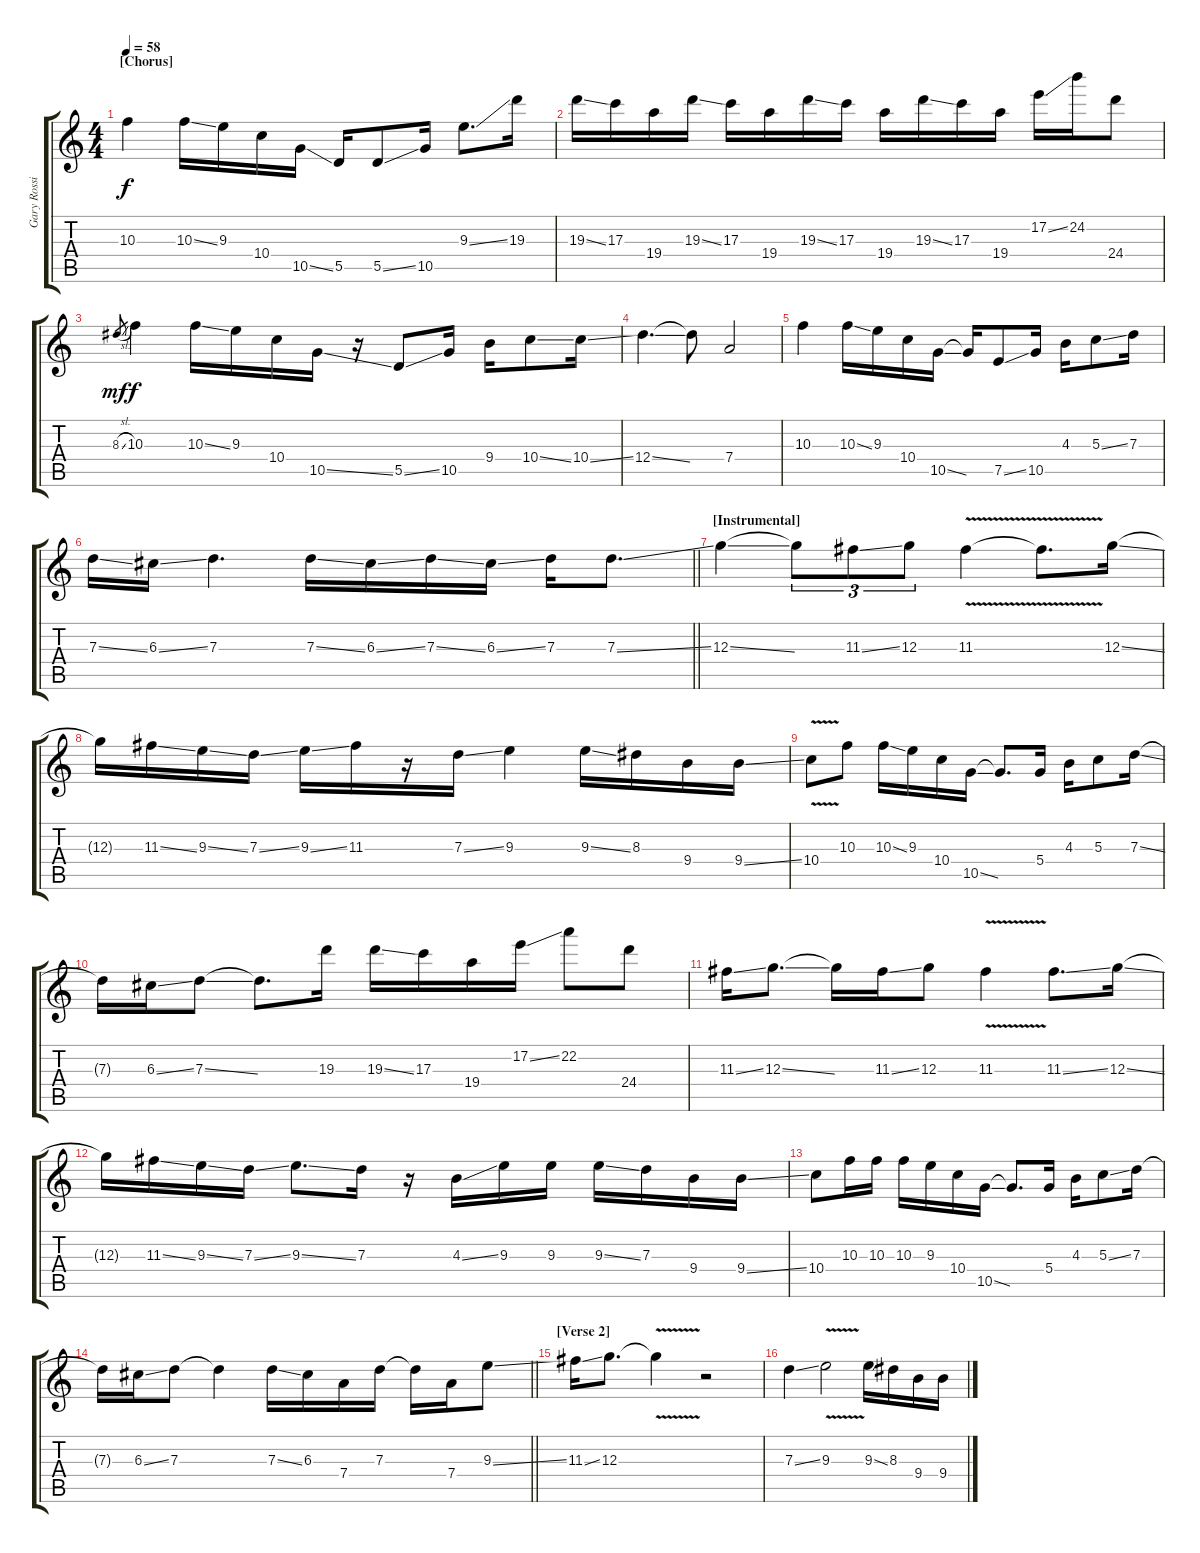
\track ("Gary Rossington (Slide/Rythm Guitar)" "Gary Rossi") {instrument overdrivenguitar}
\staff {score tabs}
\tuning (E4 B3 G3 D3 A2 E2) {hide}
\ts (4 4)
\section ("" "[Chorus]")
\tempo 58
\clef g2
\ks c
10.3.4{dy f} 10.3{ss}.16 9.3.16 10.4.16 10.5{ss}.16 5.5.16 5.5{ss}.8 10.5.16 9.3{ss}.8{d} 19.3.16 |
19.3{ss}.16 17.3.16 19.4.16 19.3{ss}.16 17.3.16 19.4.16 19.3{ss}.16 17.3.16 19.4.16 19.3{ss}.16 17.3.16 19.4.16 17.2{ss}.16 24.2.16 24.4.8 |
8.3{sl}.8{gr dy mf} 10.3.4{dy f} 10.3{ss}.16 9.3.16 10.4.16 10.5{ss}.16 r.16 5.5{ss}.8 10.5.16 9.4.16 10.4{ss}.8 10.4{ss}.16 |
12.4{ss}.4{d} 12.4{t}.8 7.4.2 |
10.3.4 10.3{ss}.16 9.3.16 10.4.16 10.5{ss}.16 10.5{t}.16 7.5{ss}.8 10.5.16 4.3.16 5.3{ss}.8 7.3.16 |
\barLineRight lightlight
7.3{ss}.16 6.3{ss}.16 7.3.4{d} 7.3{ss}.16 6.3{ss}.16 7.3{ss}.16 6.3{ss}.16 7.3.16 7.3{ss}.8{d} |
\section ("" "[Instrumental]")
12.3{ss}.4{volume 13} 12.3{t}.8{tu (3 2)} 11.3{ss}.8{tu (3 2)} 12.3.8{tu (3 2)} 11.3{v}.4 11.3{t}.8{d} 12.3{ss}.16 |
12.3{t}.16 11.3{ss}.16 9.3{ss}.16 7.3{ss}.16 9.3{ss}.16 11.3.16 r.16 7.3{ss}.16 9.3.4 9.3{ss}.16 8.3.16 9.4.16 9.4{ss}.16 |
10.4{v}.8 10.3.8 10.3{ss}.16 9.3.16 10.4.16 10.5{ss}.16 10.5{t}.8{d} 5.4.16 4.3.16 5.3.8 7.3{ss}.16 |
7.3{t}.16 6.3{ss}.16 7.3{ss}.8 7.3{t}.8{d} 19.3.16 19.3{ss}.16 17.3.16 19.4.16 17.2{ss}.16 22.2.8 24.4.8 |
11.3{ss}.16 12.3{ss}.8{d} 12.3{t}.16 11.3{ss}.16 12.3.8 11.3{v}.4 11.3{ss}.8{d} 12.3{ss}.16 |
12.3{t}.16 11.3{ss}.16 9.3{ss}.16 7.3{ss}.16 9.3{ss}.8{d} 7.3.16 r.16 4.3{ss}.16 9.3.16 9.3.16 9.3{ss}.16 7.3.16 9.4.16 9.4{ss}.16 |
10.4.8 10.3.16 10.3.16 10.3.16 9.3.16 10.4.16 10.5{ss}.16 10.5{t}.8{d} 5.4.16 4.3.16 5.3{ss}.8 7.3.16 |
\barLineRight lightlight
7.3{t}.16 6.3{ss}.16 7.3.8 7.3{t}.4 7.3{ss}.16 6.3.16 7.4.16 7.3.16 7.3{t}.16 7.4.16 9.3{ss}.8 |
\section ("" "[Verse 2]")
11.3{ss}.16 12.3.8{d} 12.3{v t}.4 r.2 |
7.3{ss}.4 9.3{v}.2 9.3{ss}.16 8.3.16 9.4.16 9.4.16
